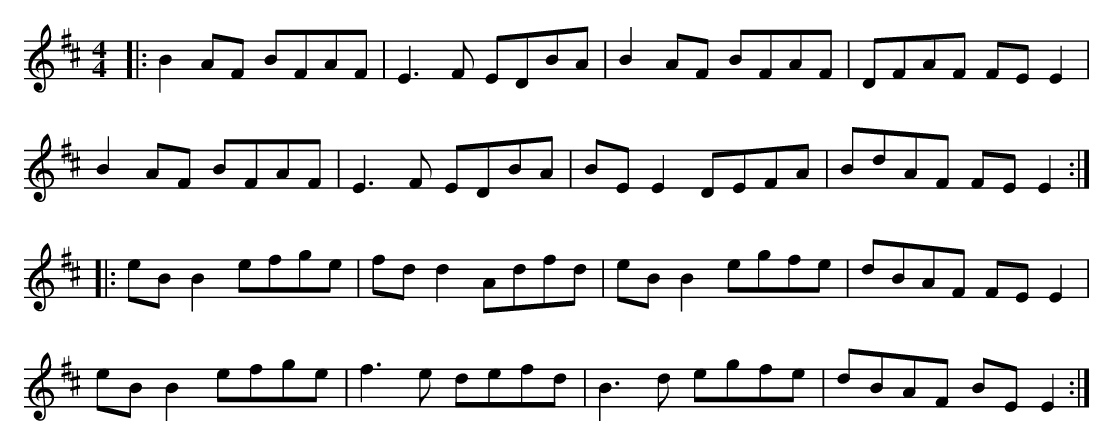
X:1
M:4/4
K:Edor
|:B2AF BFAF|E3F EDBA|B2AF BFAF|DFAF FE E2|
B2AF BFAF|E3F EDBA|BE E2 DEFA|BdAF FE E2:|
|:eB B2 efge|fd d2 Adfd|eB B2 egfe|dBAF FE E2|
eB B2 efge|f3e defd|B3d egfe|dBAF BE E2:|
